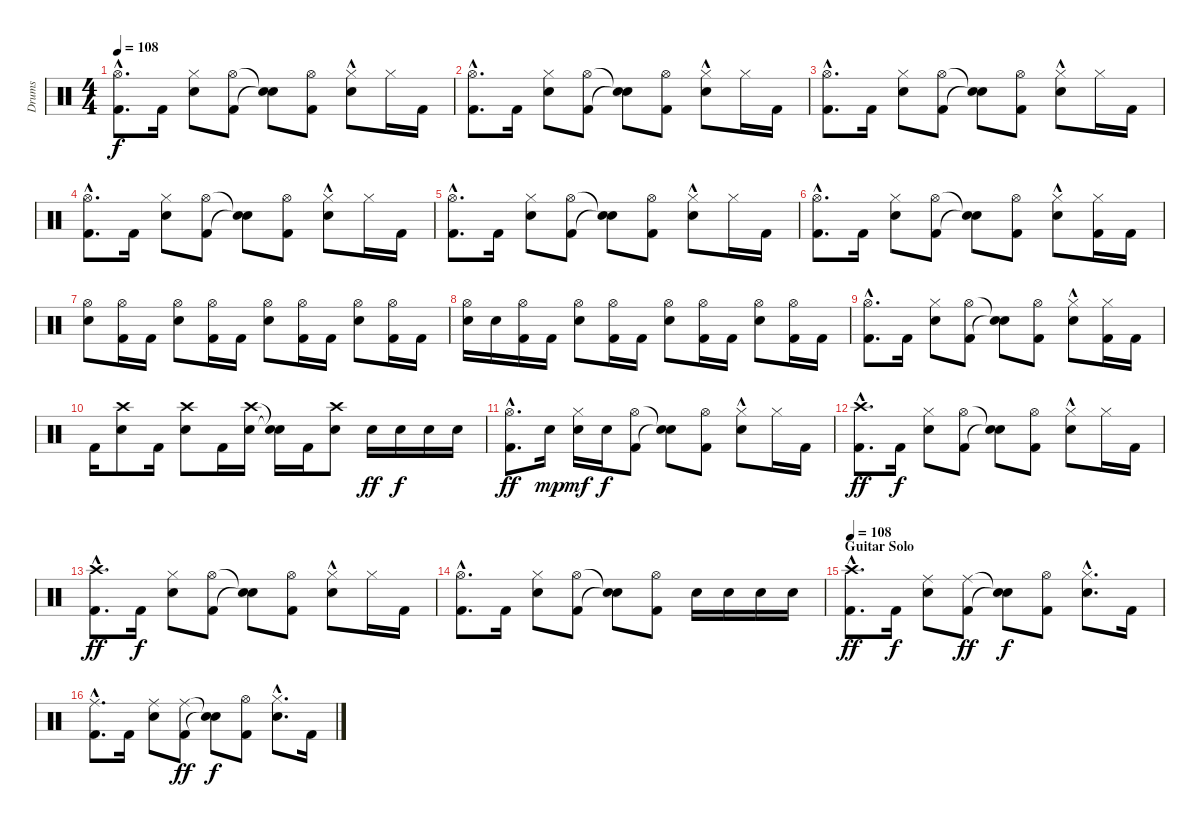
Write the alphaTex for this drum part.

\track ("Drums" "Drums") {instrument percussion}
\staff {score}
\articulation defaults
\ts (4 4)
\tempo 108
\clef neutral
\ks c
("Hi-Hat (open)"{hac} "Kick (hit) 2"{hac}).8{d dy f} "Kick (hit) 2".16 ("Hi-Hat (closed)" "Electric Snare (hit)").8 ("Hi-Hat (open)" "Kick (hit) 2").8 ("Snare (hit)"{t} "Snare (hit)"{t}).8 ("Hi-Hat (open)" "Kick (hit) 2").8 ("Hi-Hat (closed)" "Electric Snare (hit)"{hac}).8 "Hi-Hat (closed)".16 "Kick (hit) 2".16 |
("Hi-Hat (open)"{hac} "Kick (hit) 2"{hac}).8{d} "Kick (hit) 2".16 ("Hi-Hat (closed)" "Electric Snare (hit)").8 ("Hi-Hat (open)" "Kick (hit) 2").8 ("Snare (hit)"{t} "Snare (hit)"{t}).8 ("Hi-Hat (open)" "Kick (hit) 2").8 ("Hi-Hat (closed)" "Electric Snare (hit)"{hac}).8 "Hi-Hat (closed)".16 "Kick (hit) 2".16 |
("Hi-Hat (open)"{hac} "Kick (hit) 2"{hac}).8{d} "Kick (hit) 2".16 ("Hi-Hat (closed)" "Electric Snare (hit)").8 ("Hi-Hat (open)" "Kick (hit) 2").8 ("Snare (hit)"{t} "Snare (hit)"{t}).8 ("Hi-Hat (open)" "Kick (hit) 2").8 ("Hi-Hat (closed)" "Electric Snare (hit)"{hac}).8 "Hi-Hat (closed)".16 "Kick (hit) 2".16 |
("Hi-Hat (open)"{hac} "Kick (hit) 2"{hac}).8{d} "Kick (hit) 2".16 ("Hi-Hat (closed)" "Electric Snare (hit)").8 ("Hi-Hat (open)" "Kick (hit) 2").8 ("Snare (hit)"{t} "Snare (hit)"{t}).8 ("Hi-Hat (open)" "Kick (hit) 2").8 ("Hi-Hat (closed)" "Electric Snare (hit)"{hac}).8 "Hi-Hat (closed)".16 "Kick (hit) 2".16 |
("Hi-Hat (open)"{hac} "Kick (hit) 2"{hac}).8{d} "Kick (hit) 2".16 ("Hi-Hat (closed)" "Electric Snare (hit)").8 ("Hi-Hat (open)" "Kick (hit) 2").8 ("Snare (hit)"{t} "Snare (hit)"{t}).8 ("Hi-Hat (open)" "Kick (hit) 2").8 ("Hi-Hat (closed)" "Electric Snare (hit)"{hac}).8 "Hi-Hat (closed)".16 "Kick (hit) 2".16 |
("Hi-Hat (open)"{hac} "Kick (hit) 2"{hac}).8{d} "Kick (hit) 2".16 ("Hi-Hat (closed)" "Electric Snare (hit)").8 ("Hi-Hat (open)" "Kick (hit) 2").8 ("Snare (hit)"{t} "Snare (hit)"{t}).8 ("Hi-Hat (open)" "Kick (hit) 2").8 ("Hi-Hat (closed)" "Electric Snare (hit)"{hac}).8 ("Hi-Hat (closed)" "Kick (hit) 2").16 "Kick (hit) 2".16 |
("Hi-Hat (open)" "Electric Snare (hit)").8 ("Hi-Hat (open)" "Kick (hit) 2").16 "Kick (hit) 2".16 ("Hi-Hat (open)" "Electric Snare (hit)").8 ("Hi-Hat (open)" "Kick (hit) 2").16 "Kick (hit) 2".16 ("Hi-Hat (open)" "Electric Snare (hit)").8 ("Hi-Hat (open)" "Kick (hit) 2").16 "Kick (hit) 2".16 ("Hi-Hat (open)" "Electric Snare (hit)").8 ("Hi-Hat (open)" "Kick (hit) 2").16 "Kick (hit) 2".16 |
("Hi-Hat (open)" "Electric Snare (hit)").16 "Electric Snare (hit)".16 ("Hi-Hat (open)" "Kick (hit) 2").16 "Kick (hit) 2".16 ("Hi-Hat (open)" "Electric Snare (hit)").8 ("Hi-Hat (open)" "Kick (hit) 2").16 "Kick (hit) 2".16 ("Hi-Hat (open)" "Electric Snare (hit)").8 ("Hi-Hat (open)" "Kick (hit) 2").16 "Kick (hit) 2".16 ("Hi-Hat (open)" "Electric Snare (hit)").8 ("Hi-Hat (open)" "Kick (hit) 2").16 "Kick (hit) 2".16 |
("Hi-Hat (open)"{hac} "Kick (hit) 2"{hac}).8{d} "Kick (hit) 2".16 ("Hi-Hat (closed)" "Electric Snare (hit)").8 ("Hi-Hat (open)" "Kick (hit) 2").8 ("Snare (hit)"{t} "Snare (hit)"{t}).8 ("Hi-Hat (open)" "Kick (hit) 2").8 ("Hi-Hat (closed)" "Electric Snare (hit)"{hac}).8 ("Hi-Hat (closed)" "Kick (hit) 2").16 "Kick (hit) 2".16 |
"Kick (hit) 2".16 ("Crash high (hit)" "Electric Snare (hit)").8 "Kick (hit) 2".16 ("Crash high (hit)" "Electric Snare (hit)").8 "Kick (hit) 2".16 ("Crash high (hit)" "Electric Snare (hit)").16 ("Snare (hit)"{t} "Snare (hit)"{t}).16 "Kick (hit) 2".16 ("Crash high (hit)" "Electric Snare (hit)").8 "Electric Snare (hit)".16{dy ff} "Electric Snare (hit)".16{dy f} "Electric Snare (hit)".16 "Electric Snare (hit)".16 |
("Hi-Hat (open)"{hac} "Kick (hit) 2"{hac}).8{d dy ff} "Electric Snare (hit)".16{dy mp} ("Hi-Hat (closed)" "Electric Snare (hit)").16{dy mf} "Electric Snare (hit)".16{dy f} ("Hi-Hat (open)" "Kick (hit) 2").8 ("Snare (hit)"{t} "Snare (hit)"{t}).8 ("Hi-Hat (open)" "Kick (hit) 2").8 ("Hi-Hat (closed)" "Electric Snare (hit)"{hac}).8 "Hi-Hat (closed)".16 "Kick (hit) 2".16 |
("Crash high (hit)"{hac} "Kick (hit) 2"{hac}).8{d dy ff} "Kick (hit) 2".16{dy f} ("Hi-Hat (closed)" "Electric Snare (hit)").8 ("Hi-Hat (open)" "Kick (hit) 2").8 ("Snare (hit)"{t} "Snare (hit)"{t}).8 ("Hi-Hat (open)" "Kick (hit) 2").8 ("Hi-Hat (closed)" "Electric Snare (hit)"{hac}).8 "Hi-Hat (closed)".16 "Kick (hit) 2".16 |
("Crash high (hit)"{hac} "Kick (hit) 2"{hac}).8{d dy ff} "Kick (hit) 2".16{dy f} ("Hi-Hat (closed)" "Electric Snare (hit)").8 ("Hi-Hat (open)" "Kick (hit) 2").8 ("Snare (hit)"{t} "Snare (hit)"{t}).8 ("Hi-Hat (open)" "Kick (hit) 2").8 ("Hi-Hat (closed)" "Electric Snare (hit)"{hac}).8 "Hi-Hat (closed)".16 "Kick (hit) 2".16 |
("Hi-Hat (open)"{hac} "Kick (hit) 2"{hac}).8{d} "Kick (hit) 2".16 ("Hi-Hat (closed)" "Electric Snare (hit)").8 ("Hi-Hat (open)" "Kick (hit) 2").8 ("Snare (hit)"{t} "Snare (hit)"{t}).8 ("Hi-Hat (open)" "Kick (hit) 2").8 "Electric Snare (hit)".16 "Electric Snare (hit)".16 "Electric Snare (hit)".16 "Electric Snare (hit)".16 |
\section ("" "Guitar Solo")
\tempo 108
("Crash high (hit)"{hac} "Kick (hit) 2"{hac}).8{d dy ff} "Kick (hit) 2".16{dy f} ("Ride (middle)" "Electric Snare (hit)").8 ("Ride (middle)" "Kick (hit) 2").8{dy ff} ("Snare (hit)"{t} "Snare (hit)"{t}).8{dy f} ("Hi-Hat (open)" "Kick (hit) 2").8 ("Hi-Hat (closed)"{hac} "Electric Snare (hit)"{hac}).8{d} "Kick (hit) 2".16 |
("Ride (middle)"{hac} "Kick (hit) 2"{hac}).8{d} "Kick (hit) 2".16 ("Ride (middle)" "Electric Snare (hit)").8 ("Ride (middle)" "Kick (hit) 2").8{dy ff} ("Snare (hit)"{t} "Snare (hit)"{t}).8{dy f} ("Hi-Hat (open)" "Kick (hit) 2").8 ("Hi-Hat (closed)"{hac} "Electric Snare (hit)"{hac}).8{d} "Kick (hit) 2".16
